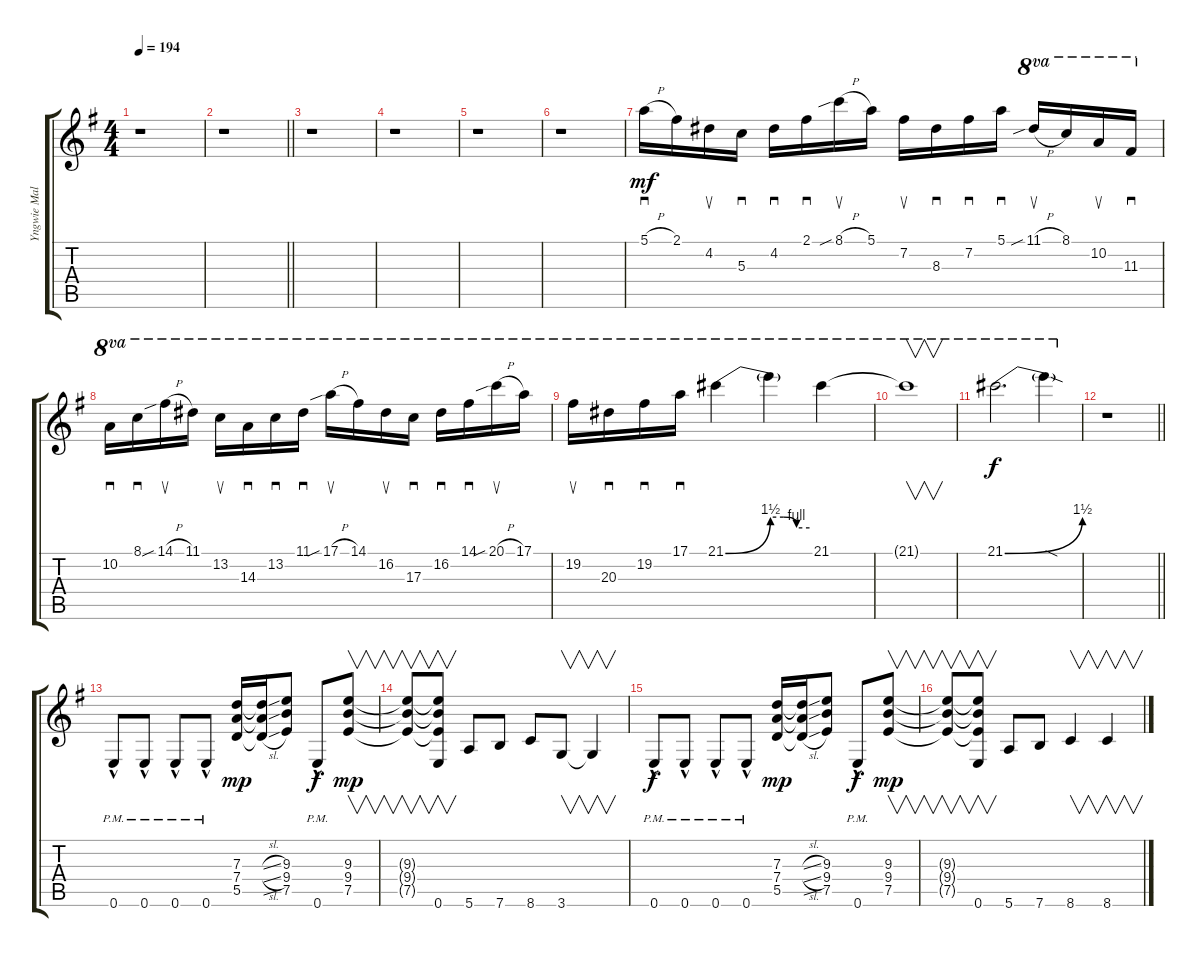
\track ("Yngwie Malmsteen-3" "Yngwie Mal") {instrument overdrivenguitar}
\staff {score tabs}
\tuning (E4 B3 G3 D3 A2 E2) {hide}
\ts (4 4)
\tempo 194
\clef g2
\ks g
r.1{dy f} |
\barLineRight lightlight
r.1 |
r.1 |
r.1 |
r.1 |
r.1 |
5.1{h}.16{sd dy mf} 2.1.16 4.2.16{su} 5.3.16{sd} 4.2.16{sd} 2.1.16{sd} 8.1{sib h}.16{su} 5.1.16 7.2.16{su} 8.3.16{sd} 7.2.16{sd} 5.1.16{sd} 11.1{sib h}.16{su ot 8va} 8.1.16{ot 8va} 10.2.16{su ot 8va} 11.3.16{sd ot 8va} |
10.2.16{sd ot 8va} 8.1.16{sd ot 8va} 14.1{sib h}.16{su ot 8va} 11.1.16{ot 8va} 13.2.16{su ot 8va} 14.3.16{sd ot 8va} 13.2.16{sd ot 8va} 11.1.16{sd ot 8va} 17.1{sib h}.16{su ot 8va} 14.1.16{ot 8va} 16.2.16{su ot 8va} 17.3.16{sd ot 8va} 16.2.16{sd ot 8va} 14.1.16{sd ot 8va} 20.1{sib h}.16{su ot 8va} 17.1.16{ot 8va} |
19.2.16{su ot 8va} 20.3.16{sd ot 8va} 19.2.16{sd ot 8va} 17.1.16{sd ot 8va} 21.1{be (bend 0 0 60 6)}.4{ot 8va} 21.1{be (custom 0 6 20 6 40 4 60 4) t}.4{ot 8va} 21.1.4{ot 8va} |
21.1{t}.1{v ot 8va} |
21.1{be (bend 0 0 60 6)}.2{d ot 8va dy f} 21.1{sod t}.4{ot 8va} |
\barLineRight lightlight
r.1 |
0.6{hac pm}.8 0.6{hac pm}.8 0.6{hac pm}.8 0.6{hac pm}.8 (7.3 7.4 5.5).16{dy mp} (7.3{sl t} 7.4{sl t} 5.5{sl t}).16 (9.3 9.4 7.5).8 0.6{hac pm}.8{dy f} (9.3 9.4 7.5).8{v dy mp} |
(9.3{t} 9.4{t} 7.5{t}).8{v} (9.3{t} 9.4{t} 7.5{t} 0.6).8{v} 5.6.8 7.6.8 8.6.8 3.6.8{v} 3.6{t}.4{v} |
0.6{hac pm}.8{dy f} 0.6{hac pm}.8 0.6{hac pm}.8 0.6{hac pm}.8 (7.3 7.4 5.5).16{dy mp} (7.3{sl t} 7.4{sl t} 5.5{sl t}).16 (9.3 9.4 7.5).8 0.6{hac pm}.8{dy f} (9.3 9.4 7.5).8{v dy mp} |
(9.3{t} 9.4{t} 7.5{t}).8{v} (9.3{t} 9.4{t} 7.5{t} 0.6).8{v} 5.6.8 7.6.8 8.6.4{v} 8.6.4{v}
